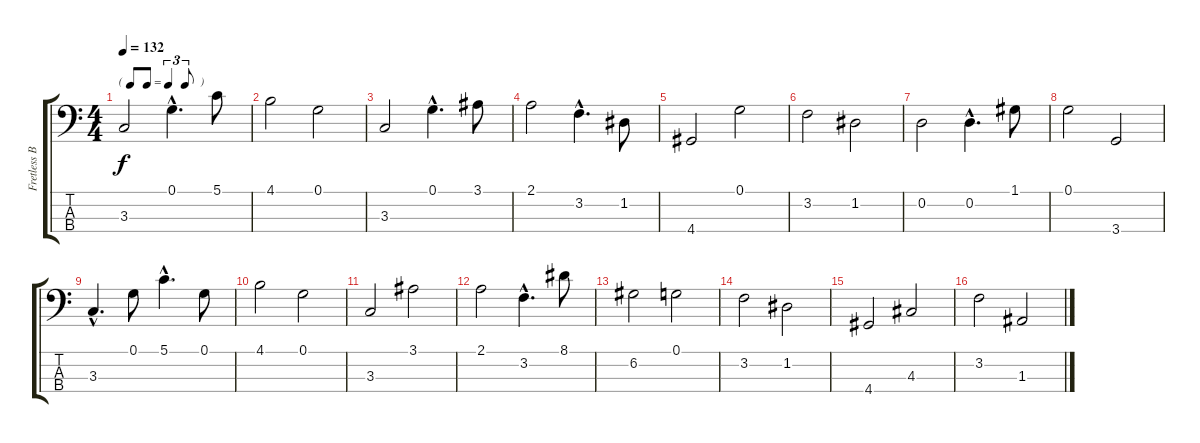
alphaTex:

\track ("Fretless Bass" "Fretless B") {instrument fretlessbass}
\staff {score tabs}
\tuning (G2 D2 A1 E1) {hide}
\ts (4 4)
\tf triplet8th
\tempo 132
\clef f4
\ks c
3.3.2{dy f instrument fretlessbass} 0.1{hac}.4{d} 5.1.8 |
4.1.2 0.1.2 |
3.3.2 0.1{hac}.4{d} 3.1.8 |
2.1.2 3.2{hac}.4{d} 1.2.8 |
4.4.2 0.1.2 |
3.2.2 1.2.2 |
0.2.2 0.2{hac}.4{d} 1.1.8 |
0.1.2 3.4.2 |
3.3{hac}.4{d} 0.1.8 5.1{hac}.4{d} 0.1.8 |
4.1.2 0.1.2 |
3.3.2 3.1.2 |
2.1.2 3.2{hac}.4{d} 8.1.8 |
6.2.2 0.1.2 |
3.2.2 1.2.2 |
4.4.2 4.3.2 |
3.2.2 1.3.2
